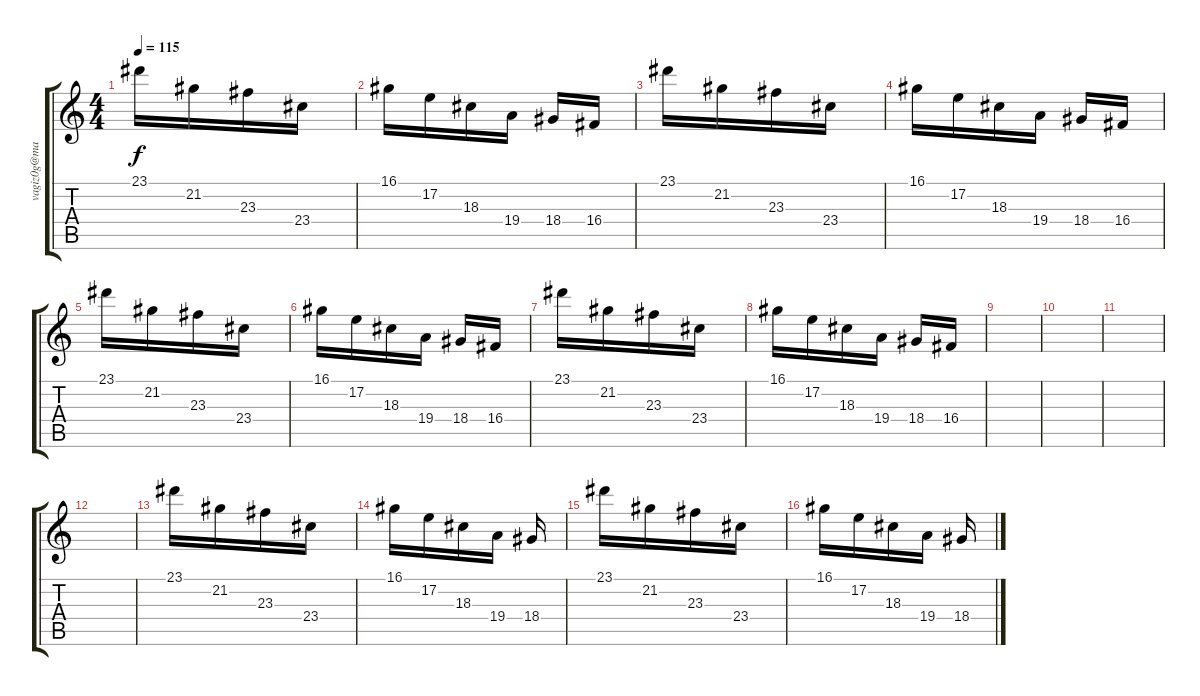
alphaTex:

\track ("vagiz0g@mail.ru" "vagiz0g@ma") {instrument celesta}
\staff {score tabs}
\tuning (E4 B3 G3 D3 A2 E2) {hide}
\ts (4 4)
\tempo 115
\clef g2
\ks c
23.1.16{dy f} 21.2.16 23.3.16 23.4.16 |
16.1.16 17.2.16 18.3.16 19.4.16 18.4.16 16.4.16 |
23.1.16 21.2.16 23.3.16 23.4.16 |
16.1.16 17.2.16 18.3.16 19.4.16 18.4.16 16.4.16 |
23.1.16 21.2.16 23.3.16 23.4.16 |
16.1.16 17.2.16 18.3.16 19.4.16 18.4.16 16.4.16 |
23.1.16 21.2.16 23.3.16 23.4.16 |
16.1.16 17.2.16 18.3.16 19.4.16 18.4.16 16.4.16 |
|
|
|
|
23.1.16 21.2.16 23.3.16 23.4.16 |
16.1.16 17.2.16 18.3.16 19.4.16 18.4.16 |
23.1.16 21.2.16 23.3.16 23.4.16 |
16.1.16 17.2.16 18.3.16 19.4.16 18.4.16
